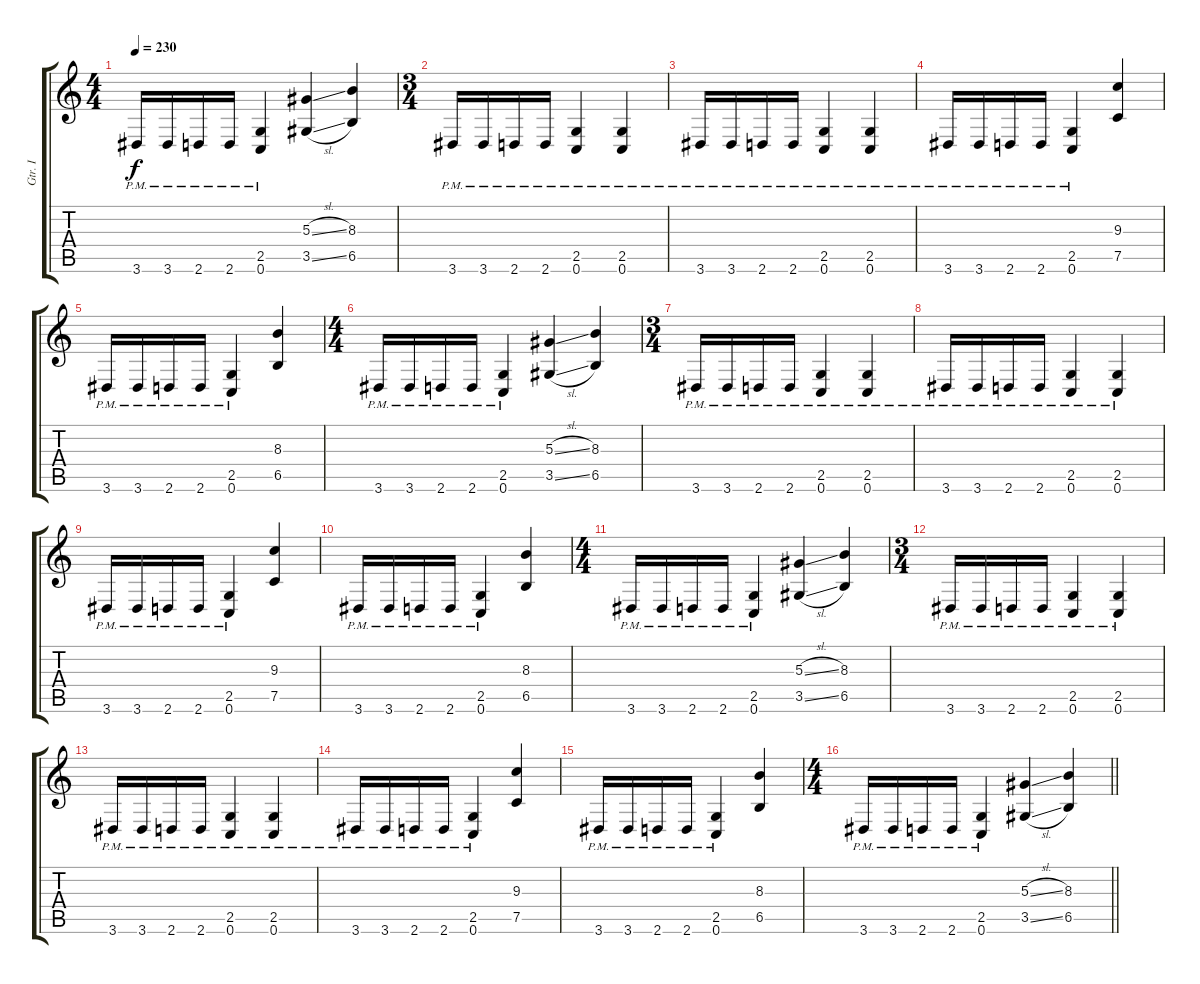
\track ("Gtr. I" "Gtr. I") {instrument overdrivenguitar}
\staff {score tabs}
\tuning (C4 G3 Eb3 Bb2 F2 C2) {hide}
\ts (4 4)
\tempo 230
\clef g2
\ks c
3.6{pm}.16{dy f} 3.6{pm}.16 2.6{pm}.16 2.6{pm}.16 (2.5{pm} 0.6{pm}).4 (5.3{sl} 3.5{sl}).4 (8.3 6.5).4 |
\ts (3 4)
3.6{pm}.16 3.6{pm}.16 2.6{pm}.16 2.6{pm}.16 (2.5{pm} 0.6{pm}).4 (2.5{pm} 0.6{pm}).4 |
3.6{pm}.16 3.6{pm}.16 2.6{pm}.16 2.6{pm}.16 (2.5{pm} 0.6{pm}).4 (2.5{pm} 0.6{pm}).4 |
3.6{pm}.16 3.6{pm}.16 2.6{pm}.16 2.6{pm}.16 (2.5{pm} 0.6{pm}).4 (9.3 7.5).4 |
3.6{pm}.16 3.6{pm}.16 2.6{pm}.16 2.6{pm}.16 (2.5{pm} 0.6{pm}).4 (8.3 6.5).4 |
\ts (4 4)
3.6{pm}.16 3.6{pm}.16 2.6{pm}.16 2.6{pm}.16 (2.5{pm} 0.6{pm}).4 (5.3{sl} 3.5{sl}).4 (8.3 6.5).4 |
\ts (3 4)
3.6{pm}.16 3.6{pm}.16 2.6{pm}.16 2.6{pm}.16 (2.5{pm} 0.6{pm}).4 (2.5{pm} 0.6{pm}).4 |
3.6{pm}.16 3.6{pm}.16 2.6{pm}.16 2.6{pm}.16 (2.5{pm} 0.6{pm}).4 (2.5{pm} 0.6{pm}).4 |
3.6{pm}.16 3.6{pm}.16 2.6{pm}.16 2.6{pm}.16 (2.5{pm} 0.6{pm}).4 (9.3 7.5).4 |
3.6{pm}.16 3.6{pm}.16 2.6{pm}.16 2.6{pm}.16 (2.5{pm} 0.6{pm}).4 (8.3 6.5).4 |
\ts (4 4)
3.6{pm}.16 3.6{pm}.16 2.6{pm}.16 2.6{pm}.16 (2.5{pm} 0.6{pm}).4 (5.3{sl} 3.5{sl}).4 (8.3 6.5).4 |
\ts (3 4)
3.6{pm}.16 3.6{pm}.16 2.6{pm}.16 2.6{pm}.16 (2.5{pm} 0.6{pm}).4 (2.5{pm} 0.6{pm}).4 |
3.6{pm}.16 3.6{pm}.16 2.6{pm}.16 2.6{pm}.16 (2.5{pm} 0.6{pm}).4 (2.5{pm} 0.6{pm}).4 |
3.6{pm}.16 3.6{pm}.16 2.6{pm}.16 2.6{pm}.16 (2.5{pm} 0.6{pm}).4 (9.3 7.5).4 |
3.6{pm}.16 3.6{pm}.16 2.6{pm}.16 2.6{pm}.16 (2.5{pm} 0.6{pm}).4 (8.3 6.5).4 |
\ts (4 4)
\barLineRight lightlight
3.6{pm}.16 3.6{pm}.16 2.6{pm}.16 2.6{pm}.16 (2.5{pm} 0.6{pm}).4 (5.3{sl} 3.5{sl}).4 (8.3 6.5).4
